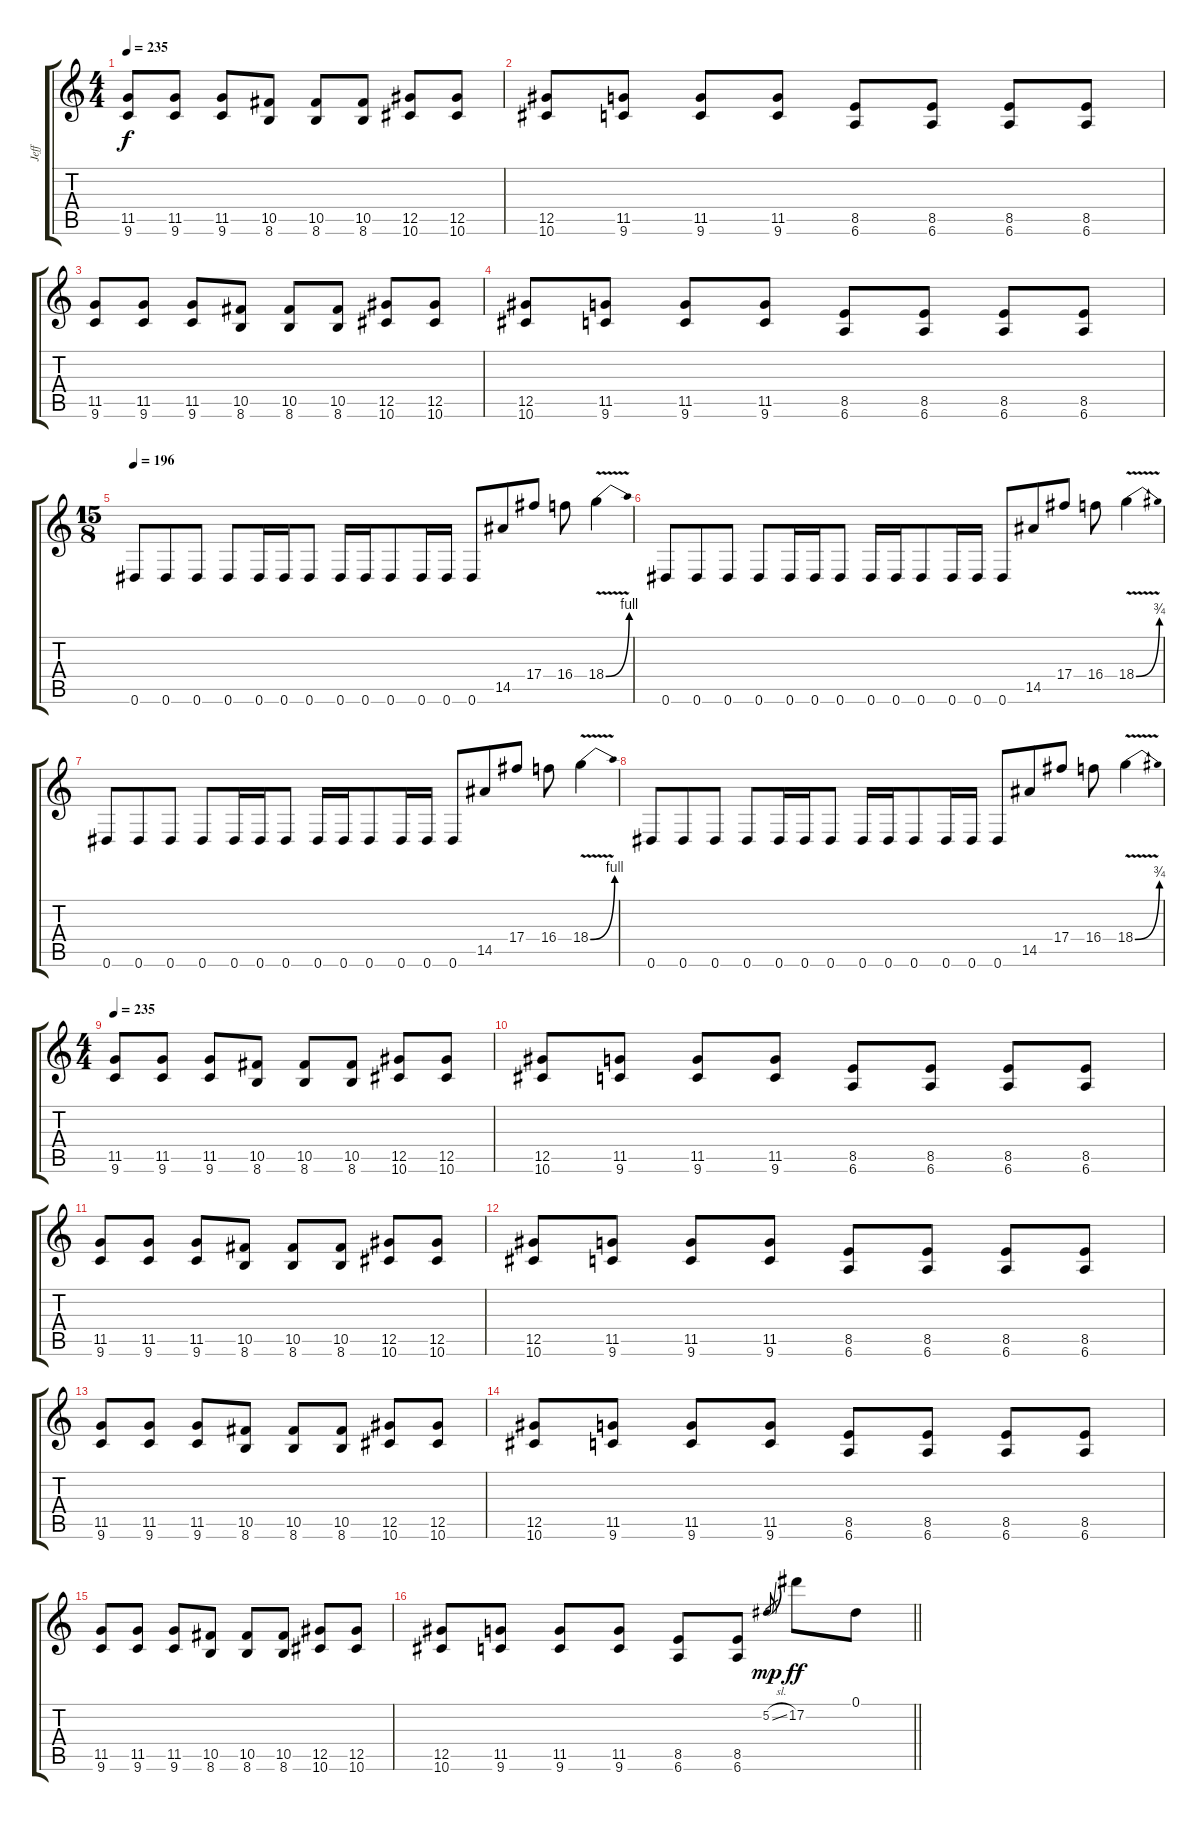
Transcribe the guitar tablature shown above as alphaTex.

\track ("Jeff" "Jeff") {instrument overdrivenguitar}
\staff {score tabs}
\tuning (Eb4 Bb3 Gb3 Db3 Ab2 Eb2) {hide}
\ts (4 4)
\tempo 235
\clef g2
\ks c
(11.5 9.6).8{dy f} (11.5 9.6).8 (11.5 9.6).8 (10.5 8.6).8 (10.5 8.6).8 (10.5 8.6).8 (12.5 10.6).8 (12.5 10.6).8 |
(12.5 10.6).8 (11.5 9.6).8 (11.5 9.6).8 (11.5 9.6).8 (8.5 6.6).8 (8.5 6.6).8 (8.5 6.6).8 (8.5 6.6).8 |
(11.5 9.6).8 (11.5 9.6).8 (11.5 9.6).8 (10.5 8.6).8 (10.5 8.6).8 (10.5 8.6).8 (12.5 10.6).8 (12.5 10.6).8 |
(12.5 10.6).8 (11.5 9.6).8 (11.5 9.6).8 (11.5 9.6).8 (8.5 6.6).8 (8.5 6.6).8 (8.5 6.6).8 (8.5 6.6).8 |
\ts (15 8)
\tempo 196
0.6.8 0.6.8 0.6.8 0.6.8 0.6.16 0.6.16 0.6.8 0.6.16 0.6.16 0.6.8 0.6.16 0.6.16 0.6.8 14.5.8 17.4.8 16.4.8 18.4{be (bend 0 0 60 4) v}.4 |
0.6.8 0.6.8 0.6.8 0.6.8 0.6.16 0.6.16 0.6.8 0.6.16 0.6.16 0.6.8 0.6.16 0.6.16 0.6.8 14.5.8 17.4.8 16.4.8 18.4{be (bend 0 0 60 3) v}.4 |
0.6.8 0.6.8 0.6.8 0.6.8 0.6.16 0.6.16 0.6.8 0.6.16 0.6.16 0.6.8 0.6.16 0.6.16 0.6.8 14.5.8 17.4.8 16.4.8 18.4{be (bend 0 0 60 4) v}.4 |
0.6.8 0.6.8 0.6.8 0.6.8 0.6.16 0.6.16 0.6.8 0.6.16 0.6.16 0.6.8 0.6.16 0.6.16 0.6.8 14.5.8 17.4.8 16.4.8 18.4{be (bend 0 0 60 3) v}.4 |
\ts (4 4)
\tempo 235
(11.5 9.6).8 (11.5 9.6).8 (11.5 9.6).8 (10.5 8.6).8 (10.5 8.6).8 (10.5 8.6).8 (12.5 10.6).8 (12.5 10.6).8 |
(12.5 10.6).8 (11.5 9.6).8 (11.5 9.6).8 (11.5 9.6).8 (8.5 6.6).8 (8.5 6.6).8 (8.5 6.6).8 (8.5 6.6).8 |
(11.5 9.6).8 (11.5 9.6).8 (11.5 9.6).8 (10.5 8.6).8 (10.5 8.6).8 (10.5 8.6).8 (12.5 10.6).8 (12.5 10.6).8 |
(12.5 10.6).8 (11.5 9.6).8 (11.5 9.6).8 (11.5 9.6).8 (8.5 6.6).8 (8.5 6.6).8 (8.5 6.6).8 (8.5 6.6).8 |
(11.5 9.6).8 (11.5 9.6).8 (11.5 9.6).8 (10.5 8.6).8 (10.5 8.6).8 (10.5 8.6).8 (12.5 10.6).8 (12.5 10.6).8 |
(12.5 10.6).8 (11.5 9.6).8 (11.5 9.6).8 (11.5 9.6).8 (8.5 6.6).8 (8.5 6.6).8 (8.5 6.6).8 (8.5 6.6).8 |
(11.5 9.6).8 (11.5 9.6).8 (11.5 9.6).8 (10.5 8.6).8 (10.5 8.6).8 (10.5 8.6).8 (12.5 10.6).8 (12.5 10.6).8 |
\barLineRight lightlight
(12.5 10.6).8 (11.5 9.6).8 (11.5 9.6).8 (11.5 9.6).8 (8.5 6.6).8 (8.5 6.6).8 5.2{sl}.8{gr dy mp} 17.2.8{dy ff} 0.1.8
